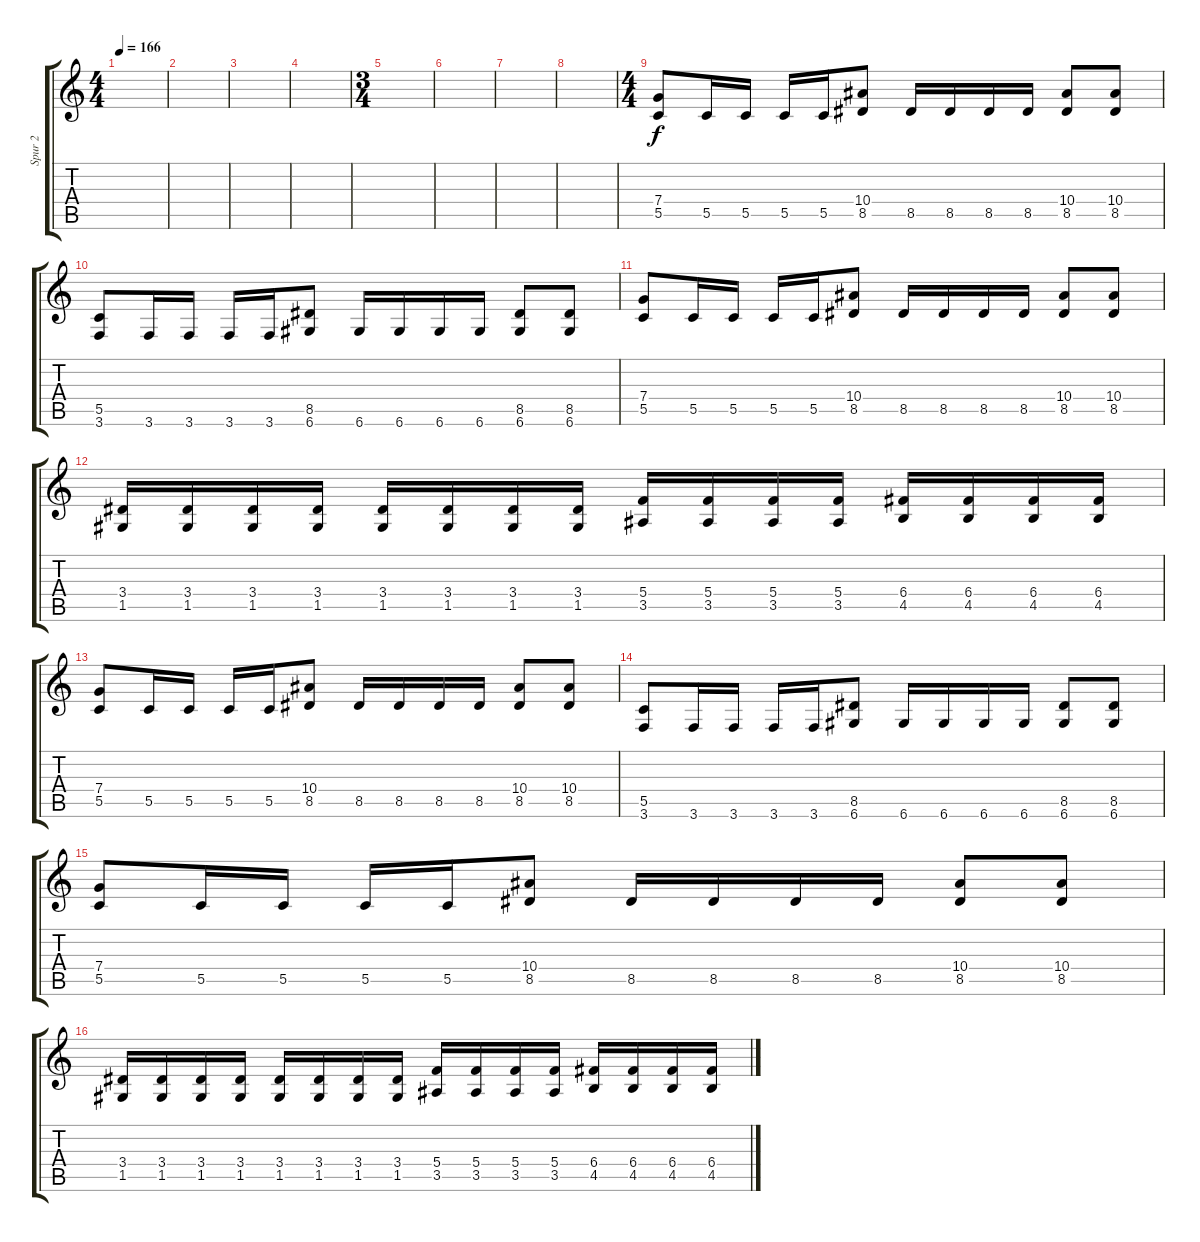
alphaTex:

\track ("Spur 2" "Spur 2") {instrument distortionguitar}
\staff {score tabs}
\tuning (D4 A3 F3 C3 G2 D2) {hide}
\ts (4 4)
\tempo 166
\clef g2
\ks c
|
|
|
|
\ts (3 4)
|
|
|
|
\ts (4 4)
(7.4 5.5).8 5.5.16 5.5.16 5.5.16 5.5.16 (10.4 8.5).8 8.5.16 8.5.16 8.5.16 8.5.16 (10.4 8.5).8 (10.4 8.5).8 |
(5.5 3.6).8 3.6.16 3.6.16 3.6.16 3.6.16 (8.5 6.6).8 6.6.16 6.6.16 6.6.16 6.6.16 (8.5 6.6).8 (8.5 6.6).8 |
(7.4 5.5).8 5.5.16 5.5.16 5.5.16 5.5.16 (10.4 8.5).8 8.5.16 8.5.16 8.5.16 8.5.16 (10.4 8.5).8 (10.4 8.5).8 |
(3.4 1.5).16 (3.4 1.5).16 (3.4 1.5).16 (3.4 1.5).16 (3.4 1.5).16 (3.4 1.5).16 (3.4 1.5).16 (3.4 1.5).16 (5.4 3.5).16 (5.4 3.5).16 (5.4 3.5).16 (5.4 3.5).16 (6.4 4.5).16 (6.4 4.5).16 (6.4 4.5).16 (6.4 4.5).16 |
(7.4 5.5).8 5.5.16 5.5.16 5.5.16 5.5.16 (10.4 8.5).8 8.5.16 8.5.16 8.5.16 8.5.16 (10.4 8.5).8 (10.4 8.5).8 |
(5.5 3.6).8 3.6.16 3.6.16 3.6.16 3.6.16 (8.5 6.6).8 6.6.16 6.6.16 6.6.16 6.6.16 (8.5 6.6).8 (8.5 6.6).8 |
(7.4 5.5).8 5.5.16 5.5.16 5.5.16 5.5.16 (10.4 8.5).8 8.5.16 8.5.16 8.5.16 8.5.16 (10.4 8.5).8 (10.4 8.5).8 |
(3.4 1.5).16 (3.4 1.5).16 (3.4 1.5).16 (3.4 1.5).16 (3.4 1.5).16 (3.4 1.5).16 (3.4 1.5).16 (3.4 1.5).16 (5.4 3.5).16 (5.4 3.5).16 (5.4 3.5).16 (5.4 3.5).16 (6.4 4.5).16 (6.4 4.5).16 (6.4 4.5).16 (6.4 4.5).16
